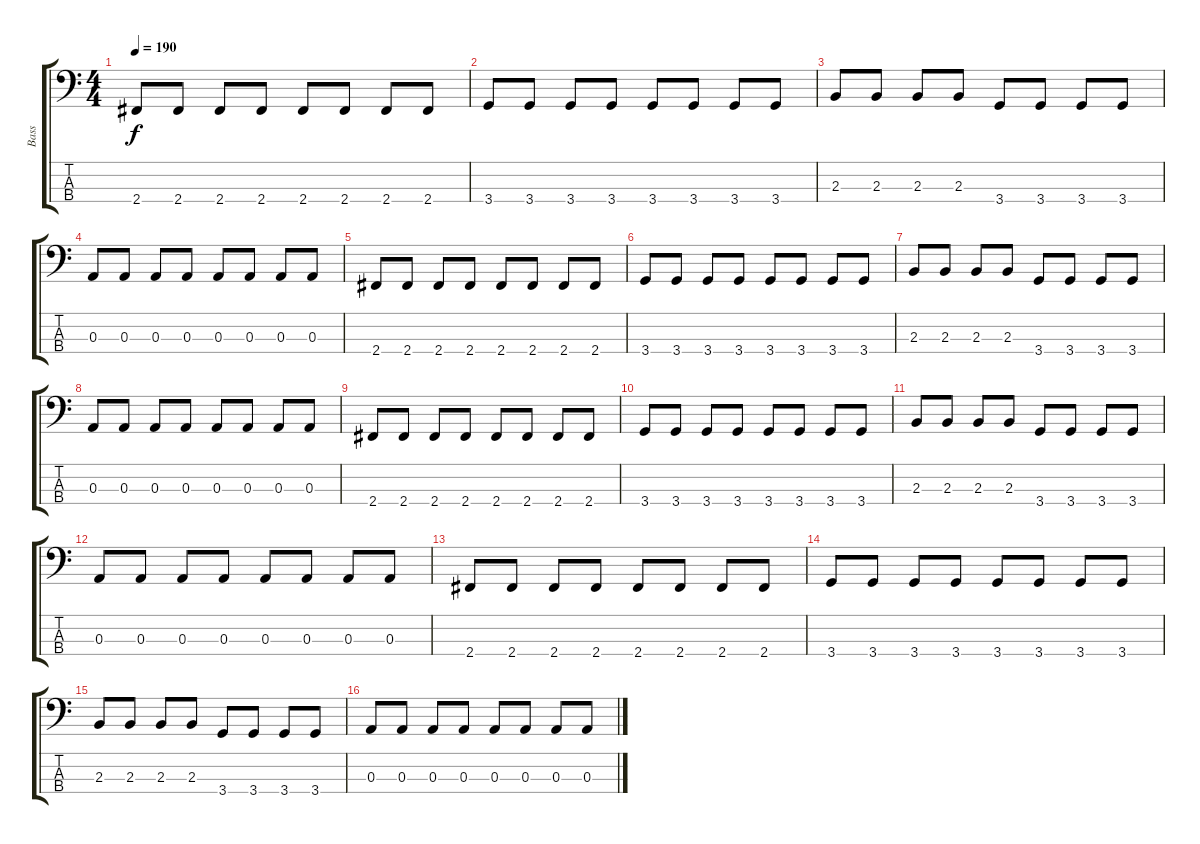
\track ("Bass" "Bass") {instrument electricbasspick}
\staff {score tabs}
\tuning (G2 D2 A1 E1) {hide}
\ts (4 4)
\tempo 190
\clef f4
\ks c
2.4.8{dy f} 2.4.8 2.4.8 2.4.8 2.4.8 2.4.8 2.4.8 2.4.8 |
3.4.8 3.4.8 3.4.8 3.4.8 3.4.8 3.4.8 3.4.8 3.4.8 |
2.3.8 2.3.8 2.3.8 2.3.8 3.4.8 3.4.8 3.4.8 3.4.8 |
0.3.8 0.3.8 0.3.8 0.3.8 0.3.8 0.3.8 0.3.8 0.3.8 |
2.4.8 2.4.8 2.4.8 2.4.8 2.4.8 2.4.8 2.4.8 2.4.8 |
3.4.8 3.4.8 3.4.8 3.4.8 3.4.8 3.4.8 3.4.8 3.4.8 |
2.3.8 2.3.8 2.3.8 2.3.8 3.4.8 3.4.8 3.4.8 3.4.8 |
0.3.8 0.3.8 0.3.8 0.3.8 0.3.8 0.3.8 0.3.8 0.3.8 |
2.4.8 2.4.8 2.4.8 2.4.8 2.4.8 2.4.8 2.4.8 2.4.8 |
3.4.8 3.4.8 3.4.8 3.4.8 3.4.8 3.4.8 3.4.8 3.4.8 |
2.3.8 2.3.8 2.3.8 2.3.8 3.4.8 3.4.8 3.4.8 3.4.8 |
0.3.8 0.3.8 0.3.8 0.3.8 0.3.8 0.3.8 0.3.8 0.3.8 |
2.4.8 2.4.8 2.4.8 2.4.8 2.4.8 2.4.8 2.4.8 2.4.8 |
3.4.8 3.4.8 3.4.8 3.4.8 3.4.8 3.4.8 3.4.8 3.4.8 |
2.3.8 2.3.8 2.3.8 2.3.8 3.4.8 3.4.8 3.4.8 3.4.8 |
0.3.8 0.3.8 0.3.8 0.3.8 0.3.8 0.3.8 0.3.8 0.3.8
